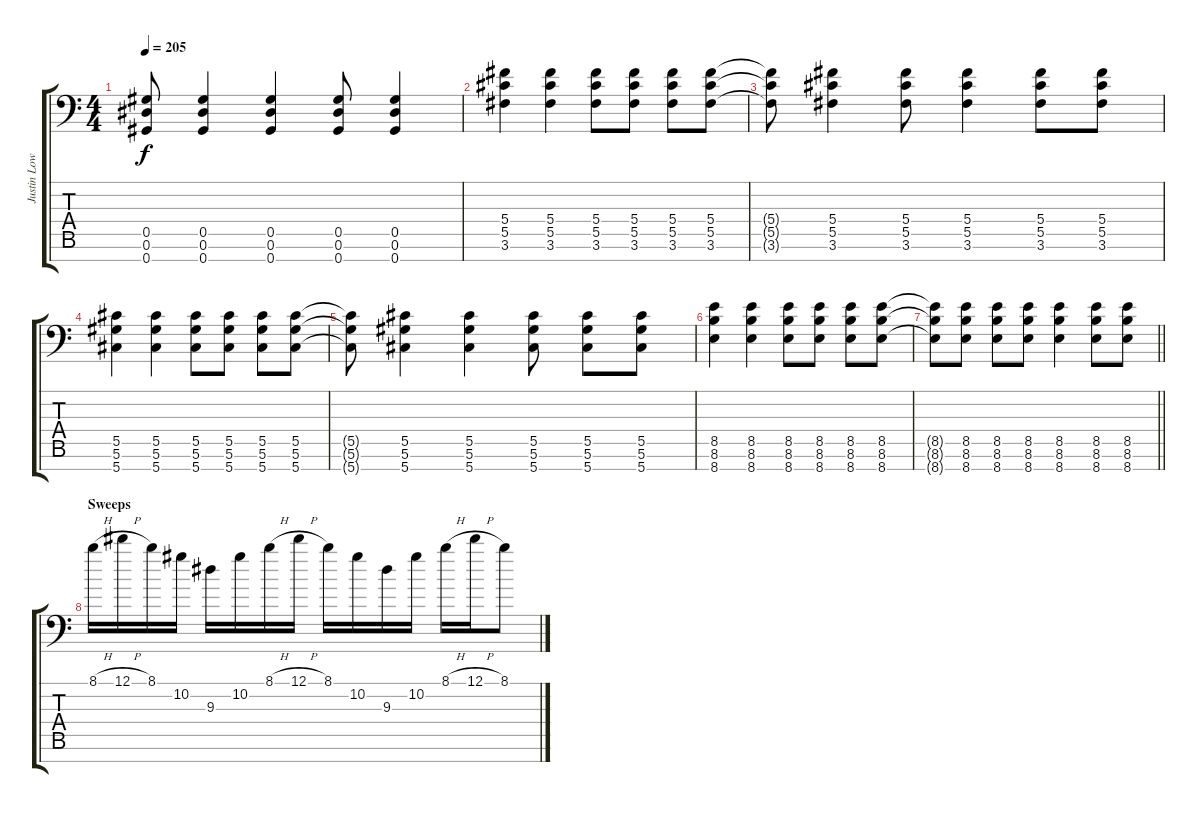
\track ("Justin Lowe" "Justin Low") {instrument distortionguitar}
\staff {score tabs}
\tuning (Eb4 Bb3 Gb3 Db3 Ab2 Eb2 Ab1) {hide}
\ts (4 4)
\tempo 205
\clef f4
\ks c
(0.5{t} 0.6{t} 0.7{t}).8{dy f} (0.5 0.6 0.7).4 (0.5 0.6 0.7).4 (0.5 0.6 0.7).8 (0.5 0.6 0.7).4 |
(5.4 5.5 3.6).4 (5.4 5.5 3.6).4 (5.4 5.5 3.6).8 (5.4 5.5 3.6).8 (5.4 5.5 3.6).8 (5.4 5.5 3.6).8 |
(5.4{t} 5.5{t} 3.6{t}).8 (5.4 5.5 3.6).4 (5.4 5.5 3.6).8 (5.4 5.5 3.6).4 (5.4 5.5 3.6).8 (5.4 5.5 3.6).8 |
(5.5 5.6 5.7).4 (5.5 5.6 5.7).4 (5.5 5.6 5.7).8 (5.5 5.6 5.7).8 (5.5 5.6 5.7).8 (5.5 5.6 5.7).8 |
(5.5{t} 5.6{t} 5.7{t}).8 (5.5 5.6 5.7).4 (5.5 5.6 5.7).4 (5.5 5.6 5.7).8 (5.5 5.6 5.7).8 (5.5 5.6 5.7).8 |
(8.5 8.6 8.7).4 (8.5 8.6 8.7).4 (8.5 8.6 8.7).8 (8.5 8.6 8.7).8 (8.5 8.6 8.7).8 (8.5 8.6 8.7).8 |
\barLineRight lightlight
(8.5{t} 8.6{t} 8.7{t}).8 (8.5 8.6 8.7).8 (8.5 8.6 8.7).8 (8.5 8.6 8.7).8 (8.5 8.6 8.7).4 (8.5 8.6 8.7).8 (8.5 8.6 8.7).8 |
\section ("" "Sweeps")
8.1{h}.16 12.1{h}.16 8.1.16 10.2.16 9.3.16 10.2.16 8.1{h}.16 12.1{h}.16 8.1.16 10.2.16 9.3.16 10.2.16 8.1{h}.16 12.1{h}.16 8.1.8
